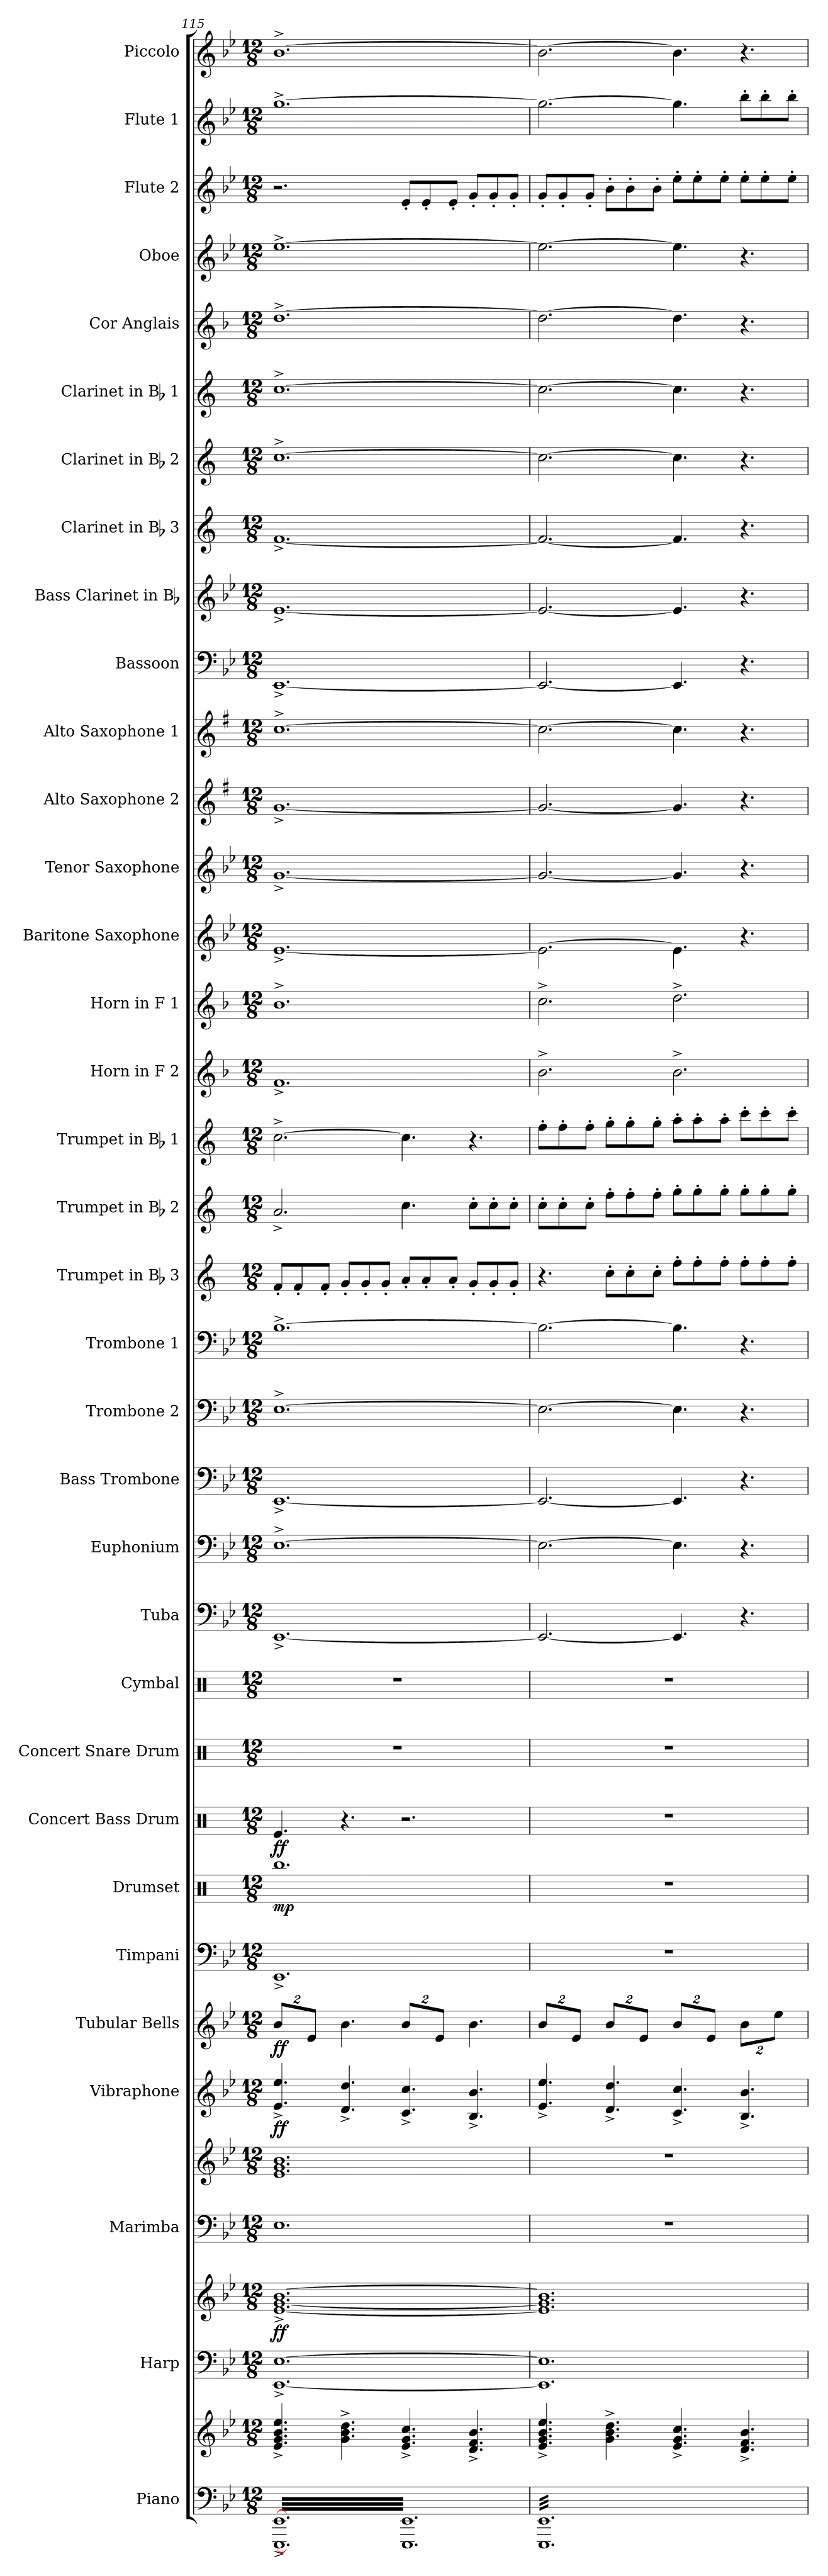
**kern	**kern	**dynam	**kern	**kern	**dynam	**kern	**kern	**kern	**dynam	**kern	**dynam	**kern	**kern	**dynam	**kern	**dynam	**kern	**kern	**kern	**kern	**kern	**kern	**kern	**kern	**kern	**kern	**kern	**kern	**kern	**kern	**kern	**kern	**kern	**kern	**kern	**kern	**kern	**kern	**kern	**kern	**kern	**kern
*part34	*part34	*part34	*part33	*part33	*part33	*part32	*part32	*part31	*part31	*part30	*part30	*part29	*part28	*part28	*part27	*part27	*part26	*part25	*part24	*part23	*part22	*part21	*part20	*part19	*part18	*part17	*part16	*part15	*part14	*part13	*part12	*part11	*part10	*part9	*part8	*part7	*part6	*part5	*part4	*part3	*part2	*part1
*staff37	*staff36	*staff36/37	*staff35	*staff34	*staff34/35	*staff33	*staff32	*staff31	*staff31	*staff30	*staff30	*staff29	*staff28	*staff28	*staff27	*staff27	*staff26	*staff25	*staff24	*staff23	*staff22	*staff21	*staff20	*staff19	*staff18	*staff17	*staff16	*staff15	*staff14	*staff13	*staff12	*staff11	*staff10	*staff9	*staff8	*staff7	*staff6	*staff5	*staff4	*staff3	*staff2	*staff1
*I"Piano	*	*	*I"Harp	*	*	*I"Marimba	*	*I"Vibraphone	*	*I"Tubular Bells	*	*I"Timpani	*I"Drumset	*	*I"Concert Bass Drum	*	*I"Concert Snare Drum	*I"Cymbal	*I"Tuba	*I"Euphonium	*I"Bass Trombone	*I"Trombone 2	*I"Trombone 1	*I"Trumpet in Bb 3	*I"Trumpet in Bb 2	*I"Trumpet in Bb 1	*I"Horn in F 2	*I"Horn in F 1	*I"Baritone Saxophone	*I"Tenor Saxophone	*I"Alto Saxophone 2	*I"Alto Saxophone 1	*I"Bassoon	*I"Bass Clarinet in Bb	*I"Clarinet in Bb 3	*I"Clarinet in Bb 2	*I"Clarinet in Bb 1	*I"Cor Anglais	*I"Oboe	*I"Flute 2	*I"Flute 1	*I"Piccolo
*I'Pno.	*	*	*I'Hp.	*	*	*I'Mar.	*	*I'Vib.	*	*I'Tub. B.	*	*I'Timp.	*I'D. Set	*	*I'Con. BD	*	*I'Con. Sn.	*I'Cym.	*I'Tba.	*I'Euph.	*I'B. Tbn.	*I'Tbn. 2	*I'Tbn. 1	*I'Tpt. 3	*I'Tpt. 2	*I'Tpt. 1	*I'Hn. 2	*I'Hn. 1	*I'Bari. Sax.	*I'Ten. Sax.	*I'Alto Sax. 2	*I'Alto Sax. 1	*I'Bsn.	*I'B. Cl.	*I'Cl. 3	*I'Cl. 2	*I'Cl. 1	*I'C. A.	*I'Ob.	*I'Fl. 2	*I'Fl. 1	*I'Picc.
*clefF4	*clefG2	*	*clefF4	*clefG2	*	*clefF4	*clefG2	*clefG2	*	*clefG2	*	*clefF4	*clefX	*	*clefX	*	*clefX	*clefX	*clefF4	*clefF4	*clefF4	*clefF4	*clefF4	*clefG2	*clefG2	*clefG2	*clefG2	*clefG2	*clefG2	*clefG2	*clefG2	*clefG2	*clefF4	*clefG2	*clefG2	*clefG2	*clefG2	*clefG2	*clefG2	*clefG2	*clefG2	*clefG2
*	*	*	*	*	*	*	*	*	*	*	*	*	*	*	*	*	*	*	*	*	*	*	*	*ITrd1c2	*ITrd1c2	*ITrd1c2	*ITrd4c7	*ITrd4c7	*ITrd12c21	*ITrd8c14	*ITrd5c9	*ITrd5c9	*	*ITrd8c14	*ITrd1c2	*ITrd1c2	*ITrd1c2	*ITrd4c7	*	*	*	*ITrd-7c-12
*k[b-e-]	*k[b-e-]	*	*k[b-e-]	*k[b-e-]	*	*k[b-e-]	*k[b-e-]	*k[b-e-]	*	*k[b-e-]	*	*k[b-e-]	*k[]	*	*k[]	*	*k[]	*k[]	*k[b-e-]	*k[b-e-]	*k[b-e-]	*k[b-e-]	*k[b-e-]	*k[b-e-]	*k[b-e-]	*k[b-e-]	*k[b-e-]	*k[b-e-]	*k[b-e-]	*k[b-e-]	*k[b-e-]	*k[b-e-]	*k[b-e-]	*k[b-e-]	*k[b-e-]	*k[b-e-]	*k[b-e-]	*k[b-e-]	*k[b-e-]	*k[b-e-]	*k[b-e-]	*k[b-e-]
*B-:	*B-:	*	*B-:	*B-:	*	*B-:	*B-:	*B-:	*	*B-:	*	*B-:	*	*	*	*	*	*	*B-:	*B-:	*B-:	*B-:	*B-:	*	*	*	*B-:	*B-:	*B-:	*	*B-:	*B-:	*B-:	*	*	*	*	*B-:	*B-:	*B-:	*B-:	*B-:
*M12/8	*M12/8	*	*M12/8	*M12/8	*	*M12/8	*M12/8	*M12/8	*	*M12/8	*	*M12/8	*M12/8	*	*M12/8	*	*M12/8	*M12/8	*M12/8	*M12/8	*M12/8	*M12/8	*M12/8	*M12/8	*M12/8	*M12/8	*M12/8	*M12/8	*M12/8	*M12/8	*M12/8	*M12/8	*M12/8	*M12/8	*M12/8	*M12/8	*M12/8	*M12/8	*M12/8	*M12/8	*M12/8	*M12/8
*	*	*	*	*	*	*	*	*	*	*Xbrackettup	*	*	*	*	*	*	*	*	*	*	*	*	*	*	*	*	*	*	*	*	*	*	*	*	*	*	*	*	*	*	*	*
=115	=115	=115	=115	=115	=115	=115	=115	=115	=115	=115	=115	=115	=115	=115	=115	=115	=115	=115	=115	=115	=115	=115	=115	=115	=115	=115	=115	=115	=115	=115	=115	=115	=115	=115	=115	=115	=115	=115	=115	=115	=115	=115
!	!	!LO:DY:b=2	!	!	!	!	!	!	!	!	!	!	!	!	!	!	!	!	!	!	!	!	!	!	!	!	!	!	!	!	!	!	!	!	!	!	!	!	!	!	!	!
!	!	!LO:DY:n=1:b	!	!	!LO:DY:b	!	!	!	!LO:DY:b	!	!LO:DY:b	!	!	!LO:DY:b	!	!LO:DY:b	!	!	!	!	!	!	!	!	!	!	!	!	!	!	!	!	!	!	!	!	!	!	!	!	!	!
*tremolo	*	*	*	*	*	*	*	*	*	*	*	*	*	*	*	*	*	*	*	*	*	*	*	*	*	*	*	*	*	*	*	*	*	*	*	*	*	*	*	*	*	*
[32EEE-^ [32EE-^LLL	4.e-/^ 4.g/^ 4.b-/^ 4.ee-/^	fp ff	[1.EE-^ [1.E-^	[1.e-^ [1.g^ [1.b-^	ff	1.E-	1.e- 1.g 1.b-	4.e-/^ 4.ee-/^	ff	16%3b-/L	ff	1.EE-^	1.Rbb	mp	4.Re/	ff	1.r	1.r	[1.EE-^	[1.E-^	[1.EE-^	[1.E-^	[1.B-^	8e-'/L	2.g^/	[2.b-^\	1.B-^	1.e-^	[1.E-^	[1.G^	[1.B-^	[1.e-^	[1.EE-^	[1.E-^	[1.e-^	[1.b-^	[1.b-^	[1.g^	[1.ee-^	2.r	[1.gg^	[1.bb-^
32EEE-^ 32EE-^	.	.	.	.	.	.	.	.	.	.	.	.	.	.	.	.	.	.	.	.	.	.	.	.	.	.	.	.	.	.	.	.	.	.	.	.	.	.	.	.	.	.
32EEE-^ 32EE-^	.	.	.	.	.	.	.	.	.	.	.	.	.	.	.	.	.	.	.	.	.	.	.	.	.	.	.	.	.	.	.	.	.	.	.	.	.	.	.	.	.	.
32EEE-^ 32EE-^	.	.	.	.	.	.	.	.	.	.	.	.	.	.	.	.	.	.	.	.	.	.	.	.	.	.	.	.	.	.	.	.	.	.	.	.	.	.	.	.	.	.
32EEE-^ 32EE-^	.	.	.	.	.	.	.	.	.	.	.	.	.	.	.	.	.	.	.	.	.	.	.	8e-'/	.	.	.	.	.	.	.	.	.	.	.	.	.	.	.	.	.	.
32EEE-^ 32EE-^	.	.	.	.	.	.	.	.	.	.	.	.	.	.	.	.	.	.	.	.	.	.	.	.	.	.	.	.	.	.	.	.	.	.	.	.	.	.	.	.	.	.
32EEE-^ 32EE-^	.	.	.	.	.	.	.	.	.	16%3e-/J	.	.	.	.	.	.	.	.	.	.	.	.	.	.	.	.	.	.	.	.	.	.	.	.	.	.	.	.	.	.	.	.
32EEE-^ 32EE-^	.	.	.	.	.	.	.	.	.	.	.	.	.	.	.	.	.	.	.	.	.	.	.	.	.	.	.	.	.	.	.	.	.	.	.	.	.	.	.	.	.	.
32EEE-^ 32EE-^	.	.	.	.	.	.	.	.	.	.	.	.	.	.	.	.	.	.	.	.	.	.	.	8e-'/J	.	.	.	.	.	.	.	.	.	.	.	.	.	.	.	.	.	.
32EEE-^ 32EE-^	.	.	.	.	.	.	.	.	.	.	.	.	.	.	.	.	.	.	.	.	.	.	.	.	.	.	.	.	.	.	.	.	.	.	.	.	.	.	.	.	.	.
32EEE-^ 32EE-^	.	.	.	.	.	.	.	.	.	.	.	.	.	.	.	.	.	.	.	.	.	.	.	.	.	.	.	.	.	.	.	.	.	.	.	.	.	.	.	.	.	.
32EEE-^ 32EE-^	.	.	.	.	.	.	.	.	.	.	.	.	.	.	.	.	.	.	.	.	.	.	.	.	.	.	.	.	.	.	.	.	.	.	.	.	.	.	.	.	.	.
32EEE-^ 32EE-^	4.g\^ 4.b-\^ 4.dd\^	.	.	.	.	.	.	4.d/^ 4.dd/^	.	4.b-\	.	.	.	.	4.r	.	.	.	.	.	.	.	.	8f'/L	.	.	.	.	.	.	.	.	.	.	.	.	.	.	.	.	.	.
32EEE-^ 32EE-^	.	.	.	.	.	.	.	.	.	.	.	.	.	.	.	.	.	.	.	.	.	.	.	.	.	.	.	.	.	.	.	.	.	.	.	.	.	.	.	.	.	.
32EEE-^ 32EE-^	.	.	.	.	.	.	.	.	.	.	.	.	.	.	.	.	.	.	.	.	.	.	.	.	.	.	.	.	.	.	.	.	.	.	.	.	.	.	.	.	.	.
32EEE-^ 32EE-^	.	.	.	.	.	.	.	.	.	.	.	.	.	.	.	.	.	.	.	.	.	.	.	.	.	.	.	.	.	.	.	.	.	.	.	.	.	.	.	.	.	.
32EEE-^ 32EE-^	.	.	.	.	.	.	.	.	.	.	.	.	.	.	.	.	.	.	.	.	.	.	.	8f'/	.	.	.	.	.	.	.	.	.	.	.	.	.	.	.	.	.	.
32EEE-^ 32EE-^	.	.	.	.	.	.	.	.	.	.	.	.	.	.	.	.	.	.	.	.	.	.	.	.	.	.	.	.	.	.	.	.	.	.	.	.	.	.	.	.	.	.
32EEE-^ 32EE-^	.	.	.	.	.	.	.	.	.	.	.	.	.	.	.	.	.	.	.	.	.	.	.	.	.	.	.	.	.	.	.	.	.	.	.	.	.	.	.	.	.	.
32EEE-^ 32EE-^	.	.	.	.	.	.	.	.	.	.	.	.	.	.	.	.	.	.	.	.	.	.	.	.	.	.	.	.	.	.	.	.	.	.	.	.	.	.	.	.	.	.
32EEE-^ 32EE-^	.	.	.	.	.	.	.	.	.	.	.	.	.	.	.	.	.	.	.	.	.	.	.	8f'/J	.	.	.	.	.	.	.	.	.	.	.	.	.	.	.	.	.	.
32EEE-^ 32EE-^	.	.	.	.	.	.	.	.	.	.	.	.	.	.	.	.	.	.	.	.	.	.	.	.	.	.	.	.	.	.	.	.	.	.	.	.	.	.	.	.	.	.
32EEE-^ 32EE-^	.	.	.	.	.	.	.	.	.	.	.	.	.	.	.	.	.	.	.	.	.	.	.	.	.	.	.	.	.	.	.	.	.	.	.	.	.	.	.	.	.	.
32EEE-^ 32EE-^	.	.	.	.	.	.	.	.	.	.	.	.	.	.	.	.	.	.	.	.	.	.	.	.	.	.	.	.	.	.	.	.	.	.	.	.	.	.	.	.	.	.
32EEE-^ 32EE-^	4.e-/^ 4.g/^ 4.cc/^	.	.	.	.	.	.	4.c/^ 4.cc/^	.	16%3b-/L	.	.	.	.	2.r	.	.	.	.	.	.	.	.	8g'/L	4.b-\	4.b-\]	.	.	.	.	.	.	.	.	.	.	.	.	.	8e-'/L	.	.
32EEE-^ 32EE-^	.	.	.	.	.	.	.	.	.	.	.	.	.	.	.	.	.	.	.	.	.	.	.	.	.	.	.	.	.	.	.	.	.	.	.	.	.	.	.	.	.	.
32EEE-^ 32EE-^	.	.	.	.	.	.	.	.	.	.	.	.	.	.	.	.	.	.	.	.	.	.	.	.	.	.	.	.	.	.	.	.	.	.	.	.	.	.	.	.	.	.
32EEE-^ 32EE-^	.	.	.	.	.	.	.	.	.	.	.	.	.	.	.	.	.	.	.	.	.	.	.	.	.	.	.	.	.	.	.	.	.	.	.	.	.	.	.	.	.	.
32EEE-^ 32EE-^	.	.	.	.	.	.	.	.	.	.	.	.	.	.	.	.	.	.	.	.	.	.	.	8g'/	.	.	.	.	.	.	.	.	.	.	.	.	.	.	.	8e-'/	.	.
32EEE-^ 32EE-^	.	.	.	.	.	.	.	.	.	.	.	.	.	.	.	.	.	.	.	.	.	.	.	.	.	.	.	.	.	.	.	.	.	.	.	.	.	.	.	.	.	.
32EEE-^ 32EE-^	.	.	.	.	.	.	.	.	.	16%3e-/J	.	.	.	.	.	.	.	.	.	.	.	.	.	.	.	.	.	.	.	.	.	.	.	.	.	.	.	.	.	.	.	.
32EEE-^ 32EE-^	.	.	.	.	.	.	.	.	.	.	.	.	.	.	.	.	.	.	.	.	.	.	.	.	.	.	.	.	.	.	.	.	.	.	.	.	.	.	.	.	.	.
32EEE-^ 32EE-^	.	.	.	.	.	.	.	.	.	.	.	.	.	.	.	.	.	.	.	.	.	.	.	8g'/J	.	.	.	.	.	.	.	.	.	.	.	.	.	.	.	8e-'/J	.	.
32EEE-^ 32EE-^	.	.	.	.	.	.	.	.	.	.	.	.	.	.	.	.	.	.	.	.	.	.	.	.	.	.	.	.	.	.	.	.	.	.	.	.	.	.	.	.	.	.
32EEE-^ 32EE-^	.	.	.	.	.	.	.	.	.	.	.	.	.	.	.	.	.	.	.	.	.	.	.	.	.	.	.	.	.	.	.	.	.	.	.	.	.	.	.	.	.	.
32EEE-^ 32EE-^	.	.	.	.	.	.	.	.	.	.	.	.	.	.	.	.	.	.	.	.	.	.	.	.	.	.	.	.	.	.	.	.	.	.	.	.	.	.	.	.	.	.
32EEE-^ 32EE-^	4.d/^ 4.f/^ 4.b-/^	.	.	.	.	.	.	4.B-/^ 4.b-/^	.	4.b-\	.	.	.	.	.	.	.	.	.	.	.	.	.	8f'/L	8b-'\L	4.r	.	.	.	.	.	.	.	.	.	.	.	.	.	8g'/L	.	.
32EEE-^ 32EE-^	.	.	.	.	.	.	.	.	.	.	.	.	.	.	.	.	.	.	.	.	.	.	.	.	.	.	.	.	.	.	.	.	.	.	.	.	.	.	.	.	.	.
32EEE-^ 32EE-^	.	.	.	.	.	.	.	.	.	.	.	.	.	.	.	.	.	.	.	.	.	.	.	.	.	.	.	.	.	.	.	.	.	.	.	.	.	.	.	.	.	.
32EEE-^ 32EE-^	.	.	.	.	.	.	.	.	.	.	.	.	.	.	.	.	.	.	.	.	.	.	.	.	.	.	.	.	.	.	.	.	.	.	.	.	.	.	.	.	.	.
32EEE-^ 32EE-^	.	.	.	.	.	.	.	.	.	.	.	.	.	.	.	.	.	.	.	.	.	.	.	8f'/	8b-'\	.	.	.	.	.	.	.	.	.	.	.	.	.	.	8g'/	.	.
32EEE-^ 32EE-^	.	.	.	.	.	.	.	.	.	.	.	.	.	.	.	.	.	.	.	.	.	.	.	.	.	.	.	.	.	.	.	.	.	.	.	.	.	.	.	.	.	.
32EEE-^ 32EE-^	.	.	.	.	.	.	.	.	.	.	.	.	.	.	.	.	.	.	.	.	.	.	.	.	.	.	.	.	.	.	.	.	.	.	.	.	.	.	.	.	.	.
32EEE-^ 32EE-^	.	.	.	.	.	.	.	.	.	.	.	.	.	.	.	.	.	.	.	.	.	.	.	.	.	.	.	.	.	.	.	.	.	.	.	.	.	.	.	.	.	.
32EEE-^ 32EE-^	.	.	.	.	.	.	.	.	.	.	.	.	.	.	.	.	.	.	.	.	.	.	.	8f'/J	8b-'\J	.	.	.	.	.	.	.	.	.	.	.	.	.	.	8g'/J	.	.
32EEE-^ 32EE-^	.	.	.	.	.	.	.	.	.	.	.	.	.	.	.	.	.	.	.	.	.	.	.	.	.	.	.	.	.	.	.	.	.	.	.	.	.	.	.	.	.	.
32EEE-^ 32EE-^	.	.	.	.	.	.	.	.	.	.	.	.	.	.	.	.	.	.	.	.	.	.	.	.	.	.	.	.	.	.	.	.	.	.	.	.	.	.	.	.	.	.
32EEE-^ 32EE-^JJJ	.	.	.	.	.	.	.	.	.	.	.	.	.	.	.	.	.	.	.	.	.	.	.	.	.	.	.	.	.	.	.	.	.	.	.	.	.	.	.	.	.	.
=116	=116	=116	=116	=116	=116	=116	=116	=116	=116	=116	=116	=116	=116	=116	=116	=116	=116	=116	=116	=116	=116	=116	=116	=116	=116	=116	=116	=116	=116	=116	=116	=116	=116	=116	=116	=116	=116	=116	=116	=116	=116	=116
32EEE- 32EE-LLL	4.e-/^ 4.g/^ 4.b-/^ 4.ee-/^	.	1.EE-] 1.E-]	1.e-] 1.g] 1.b-]	.	1.r	1.r	4.e-/^ 4.ee-/^	.	16%3b-/L	.	1.r	1.r	.	1.r	.	1.r	1.r	2.EE-/_	2.E-\_	2.EE-/_	2.E-\_	2.B-\_	4.r	8b-'\L	8ee-'\L	2.e-^\	2.f^\	2.E-\_	2.G/_	2.B-/_	2.e-\_	2.EE-/_	2.E-/_	2.e-/_	2.b-\_	2.b-\_	2.g\_	2.ee-\_	8g'/L	2.gg\_	2.bb-\_
32EEE- 32EE-	.	.	.	.	.	.	.	.	.	.	.	.	.	.	.	.	.	.	.	.	.	.	.	.	.	.	.	.	.	.	.	.	.	.	.	.	.	.	.	.	.	.
32EEE- 32EE-	.	.	.	.	.	.	.	.	.	.	.	.	.	.	.	.	.	.	.	.	.	.	.	.	.	.	.	.	.	.	.	.	.	.	.	.	.	.	.	.	.	.
32EEE- 32EE-	.	.	.	.	.	.	.	.	.	.	.	.	.	.	.	.	.	.	.	.	.	.	.	.	.	.	.	.	.	.	.	.	.	.	.	.	.	.	.	.	.	.
32EEE- 32EE-	.	.	.	.	.	.	.	.	.	.	.	.	.	.	.	.	.	.	.	.	.	.	.	.	8b-'\	8ee-'\	.	.	.	.	.	.	.	.	.	.	.	.	.	8g'/	.	.
32EEE- 32EE-	.	.	.	.	.	.	.	.	.	.	.	.	.	.	.	.	.	.	.	.	.	.	.	.	.	.	.	.	.	.	.	.	.	.	.	.	.	.	.	.	.	.
32EEE- 32EE-	.	.	.	.	.	.	.	.	.	16%3e-/J	.	.	.	.	.	.	.	.	.	.	.	.	.	.	.	.	.	.	.	.	.	.	.	.	.	.	.	.	.	.	.	.
32EEE- 32EE-	.	.	.	.	.	.	.	.	.	.	.	.	.	.	.	.	.	.	.	.	.	.	.	.	.	.	.	.	.	.	.	.	.	.	.	.	.	.	.	.	.	.
32EEE- 32EE-	.	.	.	.	.	.	.	.	.	.	.	.	.	.	.	.	.	.	.	.	.	.	.	.	8b-'\J	8ee-'\J	.	.	.	.	.	.	.	.	.	.	.	.	.	8g'/J	.	.
32EEE- 32EE-	.	.	.	.	.	.	.	.	.	.	.	.	.	.	.	.	.	.	.	.	.	.	.	.	.	.	.	.	.	.	.	.	.	.	.	.	.	.	.	.	.	.
32EEE- 32EE-	.	.	.	.	.	.	.	.	.	.	.	.	.	.	.	.	.	.	.	.	.	.	.	.	.	.	.	.	.	.	.	.	.	.	.	.	.	.	.	.	.	.
32EEE- 32EE-	.	.	.	.	.	.	.	.	.	.	.	.	.	.	.	.	.	.	.	.	.	.	.	.	.	.	.	.	.	.	.	.	.	.	.	.	.	.	.	.	.	.
32EEE- 32EE-	4.g\^ 4.b-\^ 4.dd\^	.	.	.	.	.	.	4.d/^ 4.dd/^	.	16%3b-/L	.	.	.	.	.	.	.	.	.	.	.	.	.	8b-'\L	8ee-'\L	8ff'\L	.	.	.	.	.	.	.	.	.	.	.	.	.	8b-'\L	.	.
32EEE- 32EE-	.	.	.	.	.	.	.	.	.	.	.	.	.	.	.	.	.	.	.	.	.	.	.	.	.	.	.	.	.	.	.	.	.	.	.	.	.	.	.	.	.	.
32EEE- 32EE-	.	.	.	.	.	.	.	.	.	.	.	.	.	.	.	.	.	.	.	.	.	.	.	.	.	.	.	.	.	.	.	.	.	.	.	.	.	.	.	.	.	.
32EEE- 32EE-	.	.	.	.	.	.	.	.	.	.	.	.	.	.	.	.	.	.	.	.	.	.	.	.	.	.	.	.	.	.	.	.	.	.	.	.	.	.	.	.	.	.
32EEE- 32EE-	.	.	.	.	.	.	.	.	.	.	.	.	.	.	.	.	.	.	.	.	.	.	.	8b-'\	8ee-'\	8ff'\	.	.	.	.	.	.	.	.	.	.	.	.	.	8b-'\	.	.
32EEE- 32EE-	.	.	.	.	.	.	.	.	.	.	.	.	.	.	.	.	.	.	.	.	.	.	.	.	.	.	.	.	.	.	.	.	.	.	.	.	.	.	.	.	.	.
32EEE- 32EE-	.	.	.	.	.	.	.	.	.	16%3e-/J	.	.	.	.	.	.	.	.	.	.	.	.	.	.	.	.	.	.	.	.	.	.	.	.	.	.	.	.	.	.	.	.
32EEE- 32EE-	.	.	.	.	.	.	.	.	.	.	.	.	.	.	.	.	.	.	.	.	.	.	.	.	.	.	.	.	.	.	.	.	.	.	.	.	.	.	.	.	.	.
32EEE- 32EE-	.	.	.	.	.	.	.	.	.	.	.	.	.	.	.	.	.	.	.	.	.	.	.	8b-'\J	8ee-'\J	8ff'\J	.	.	.	.	.	.	.	.	.	.	.	.	.	8b-'\J	.	.
32EEE- 32EE-	.	.	.	.	.	.	.	.	.	.	.	.	.	.	.	.	.	.	.	.	.	.	.	.	.	.	.	.	.	.	.	.	.	.	.	.	.	.	.	.	.	.
32EEE- 32EE-	.	.	.	.	.	.	.	.	.	.	.	.	.	.	.	.	.	.	.	.	.	.	.	.	.	.	.	.	.	.	.	.	.	.	.	.	.	.	.	.	.	.
32EEE- 32EE-	.	.	.	.	.	.	.	.	.	.	.	.	.	.	.	.	.	.	.	.	.	.	.	.	.	.	.	.	.	.	.	.	.	.	.	.	.	.	.	.	.	.
32EEE- 32EE-	4.e-/^ 4.g/^ 4.cc/^	.	.	.	.	.	.	4.c/^ 4.cc/^	.	16%3b-/L	.	.	.	.	.	.	.	.	4.EE-/]	4.E-\]	4.EE-/]	4.E-\]	4.B-\]	8ee-'\L	8ff'\L	8gg'\L	2.e-^\	2.g^\	4.E-\]	4.G/]	4.B-/]	4.e-\]	4.EE-/]	4.E-/]	4.e-/]	4.b-\]	4.b-\]	4.g\]	4.ee-\]	8ee-'\L	4.gg\]	4.bb-\]
32EEE- 32EE-	.	.	.	.	.	.	.	.	.	.	.	.	.	.	.	.	.	.	.	.	.	.	.	.	.	.	.	.	.	.	.	.	.	.	.	.	.	.	.	.	.	.
32EEE- 32EE-	.	.	.	.	.	.	.	.	.	.	.	.	.	.	.	.	.	.	.	.	.	.	.	.	.	.	.	.	.	.	.	.	.	.	.	.	.	.	.	.	.	.
32EEE- 32EE-	.	.	.	.	.	.	.	.	.	.	.	.	.	.	.	.	.	.	.	.	.	.	.	.	.	.	.	.	.	.	.	.	.	.	.	.	.	.	.	.	.	.
32EEE- 32EE-	.	.	.	.	.	.	.	.	.	.	.	.	.	.	.	.	.	.	.	.	.	.	.	8ee-'\	8ff'\	8gg'\	.	.	.	.	.	.	.	.	.	.	.	.	.	8ee-'\	.	.
32EEE- 32EE-	.	.	.	.	.	.	.	.	.	.	.	.	.	.	.	.	.	.	.	.	.	.	.	.	.	.	.	.	.	.	.	.	.	.	.	.	.	.	.	.	.	.
32EEE- 32EE-	.	.	.	.	.	.	.	.	.	16%3e-/J	.	.	.	.	.	.	.	.	.	.	.	.	.	.	.	.	.	.	.	.	.	.	.	.	.	.	.	.	.	.	.	.
32EEE- 32EE-	.	.	.	.	.	.	.	.	.	.	.	.	.	.	.	.	.	.	.	.	.	.	.	.	.	.	.	.	.	.	.	.	.	.	.	.	.	.	.	.	.	.
32EEE- 32EE-	.	.	.	.	.	.	.	.	.	.	.	.	.	.	.	.	.	.	.	.	.	.	.	8ee-'\J	8ff'\J	8gg'\J	.	.	.	.	.	.	.	.	.	.	.	.	.	8ee-'\J	.	.
32EEE- 32EE-	.	.	.	.	.	.	.	.	.	.	.	.	.	.	.	.	.	.	.	.	.	.	.	.	.	.	.	.	.	.	.	.	.	.	.	.	.	.	.	.	.	.
32EEE- 32EE-	.	.	.	.	.	.	.	.	.	.	.	.	.	.	.	.	.	.	.	.	.	.	.	.	.	.	.	.	.	.	.	.	.	.	.	.	.	.	.	.	.	.
32EEE- 32EE-	.	.	.	.	.	.	.	.	.	.	.	.	.	.	.	.	.	.	.	.	.	.	.	.	.	.	.	.	.	.	.	.	.	.	.	.	.	.	.	.	.	.
32EEE- 32EE-	4.d/^ 4.f/^ 4.b-/^	.	.	.	.	.	.	4.B-/^ 4.b-/^	.	16%3b-\L	.	.	.	.	.	.	.	.	4.r	4.r	4.r	4.r	4.r	8ee-'\L	8ff'\L	8bb-'\L	.	.	4.r	4.r	4.r	4.r	4.r	4.r	4.r	4.r	4.r	4.r	4.r	8ee-'\L	8bb-'\L	4.r
32EEE- 32EE-	.	.	.	.	.	.	.	.	.	.	.	.	.	.	.	.	.	.	.	.	.	.	.	.	.	.	.	.	.	.	.	.	.	.	.	.	.	.	.	.	.	.
32EEE- 32EE-	.	.	.	.	.	.	.	.	.	.	.	.	.	.	.	.	.	.	.	.	.	.	.	.	.	.	.	.	.	.	.	.	.	.	.	.	.	.	.	.	.	.
32EEE- 32EE-	.	.	.	.	.	.	.	.	.	.	.	.	.	.	.	.	.	.	.	.	.	.	.	.	.	.	.	.	.	.	.	.	.	.	.	.	.	.	.	.	.	.
32EEE- 32EE-	.	.	.	.	.	.	.	.	.	.	.	.	.	.	.	.	.	.	.	.	.	.	.	8ee-'\	8ff'\	8bb-'\	.	.	.	.	.	.	.	.	.	.	.	.	.	8ee-'\	8bb-'\	.
32EEE- 32EE-	.	.	.	.	.	.	.	.	.	.	.	.	.	.	.	.	.	.	.	.	.	.	.	.	.	.	.	.	.	.	.	.	.	.	.	.	.	.	.	.	.	.
32EEE- 32EE-	.	.	.	.	.	.	.	.	.	16%3ee-\J	.	.	.	.	.	.	.	.	.	.	.	.	.	.	.	.	.	.	.	.	.	.	.	.	.	.	.	.	.	.	.	.
32EEE- 32EE-	.	.	.	.	.	.	.	.	.	.	.	.	.	.	.	.	.	.	.	.	.	.	.	.	.	.	.	.	.	.	.	.	.	.	.	.	.	.	.	.	.	.
32EEE- 32EE-	.	.	.	.	.	.	.	.	.	.	.	.	.	.	.	.	.	.	.	.	.	.	.	8ee-'\J	8ff'\J	8bb-'\J	.	.	.	.	.	.	.	.	.	.	.	.	.	8ee-'\J	8bb-'\J	.
32EEE- 32EE-	.	.	.	.	.	.	.	.	.	.	.	.	.	.	.	.	.	.	.	.	.	.	.	.	.	.	.	.	.	.	.	.	.	.	.	.	.	.	.	.	.	.
32EEE- 32EE-	.	.	.	.	.	.	.	.	.	.	.	.	.	.	.	.	.	.	.	.	.	.	.	.	.	.	.	.	.	.	.	.	.	.	.	.	.	.	.	.	.	.
32EEE- 32EE-JJJ	.	.	.	.	.	.	.	.	.	.	.	.	.	.	.	.	.	.	.	.	.	.	.	.	.	.	.	.	.	.	.	.	.	.	.	.	.	.	.	.	.	.
*Xtremolo	*	*	*	*	*	*	*	*	*	*	*	*	*	*	*	*	*	*	*	*	*	*	*	*	*	*	*	*	*	*	*	*	*	*	*	*	*	*	*	*	*	*
=	=	=	=	=	=	=	=	=	=	=	=	=	=	=	=	=	=	=	=	=	=	=	=	=	=	=	=	=	=	=	=	=	=	=	=	=	=	=	=	=	=	=
*-	*-	*-	*-	*-	*-	*-	*-	*-	*-	*-	*-	*-	*-	*-	*-	*-	*-	*-	*-	*-	*-	*-	*-	*-	*-	*-	*-	*-	*-	*-	*-	*-	*-	*-	*-	*-	*-	*-	*-	*-	*-	*-
